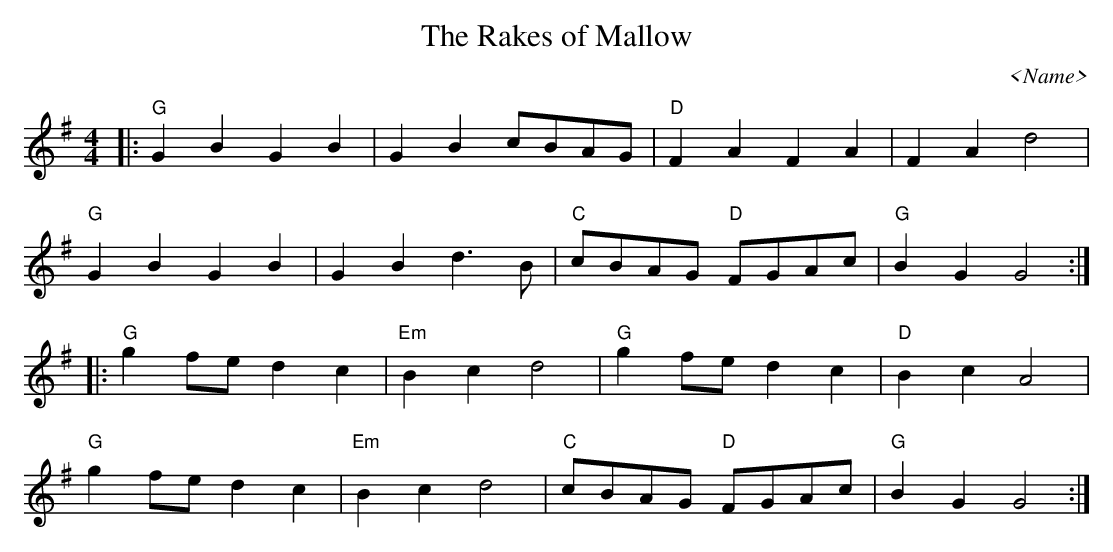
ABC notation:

X:1
T:The Rakes of Mallow
C:<Name>
M:4/4
L:1/8
K:G
|:"G"G2B2G2B2|G2B2cBAG|"D"F2A2F2A2|F2A2d4|
"G"G2B2G2B2|G2B2d3B|"C"cBAG "D"FGAc|"G"B2G2G4:|
|:"G"g2fe d2c2|"Em"B2c2d4|"G"g2fe d2c2|"D"B2c2A4|
"G"g2fe d2c2|"Em"B2c2d4|"C"cBAG "D"FGAc|"G"B2G2G4:|
